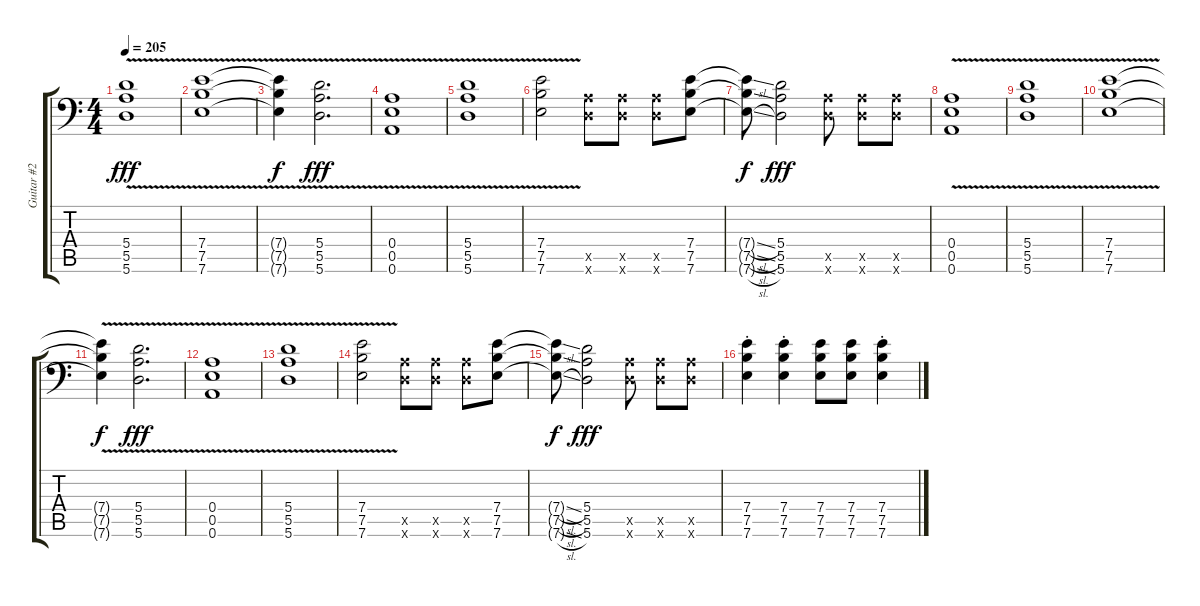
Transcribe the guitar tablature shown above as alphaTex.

\track ("Guitar #2 " "Guitar #2 ") {instrument overdrivenguitar}
\staff {score tabs}
\tuning (B3 Gb3 D3 A2 E2 A1) {hide}
\ts (4 4)
\tempo 205
\clef f4
\ks c
(5.4{v} 5.5 5.6).1{dy fff} |
(7.4{v} 7.5 7.6).1 |
(7.4{v t} 7.5{t} 7.6{t}).4{dy f} (5.4{v} 5.5 5.6).2{d dy fff} |
(0.4{v} 0.5 0.6).1 |
(5.4{v} 5.5 5.6).1 |
(7.4{v} 7.5 7.6).2 (5.5{x} 5.6{x}).8 (5.5{x} 5.6{x}).8 (5.5{x} 5.6{x}).8 (7.4 7.5 7.6).8 |
(7.4{sl t} 7.5{sl t} 7.6{sl t}).8{dy f} (5.4 5.5 5.6).2{dy fff} (5.5{x} 5.6{x}).8 (5.5{x} 5.6{x}).8 (5.5{x} 5.6{x}).8 |
(0.4{v} 0.5 0.6).1 |
(5.4{v} 5.5 5.6).1 |
(7.4{v} 7.5 7.6).1 |
(7.4{v t} 7.5{t} 7.6{t}).4{dy f} (5.4{v} 5.5 5.6).2{d dy fff} |
(0.4{v} 0.5 0.6).1 |
(5.4{v} 5.5 5.6).1 |
(7.4{v} 7.5 7.6).2 (5.5{x} 5.6{x}).8 (5.5{x} 5.6{x}).8 (5.5{x} 5.6{x}).8 (7.4 7.5 7.6).8 |
(7.4{sl t} 7.5{sl t} 7.6{sl t}).8{dy f} (5.4 5.5 5.6).2{dy fff} (5.5{x} 5.6{x}).8 (5.5{x} 5.6{x}).8 (5.5{x} 5.6{x}).8 |
(7.4{st} 7.5{st} 7.6{st}).4 (7.4{st} 7.5{st} 7.6{st}).4 (7.4 7.5 7.6).8 (7.4 7.5 7.6).8 (7.4{st} 7.5{st} 7.6{st}).4
